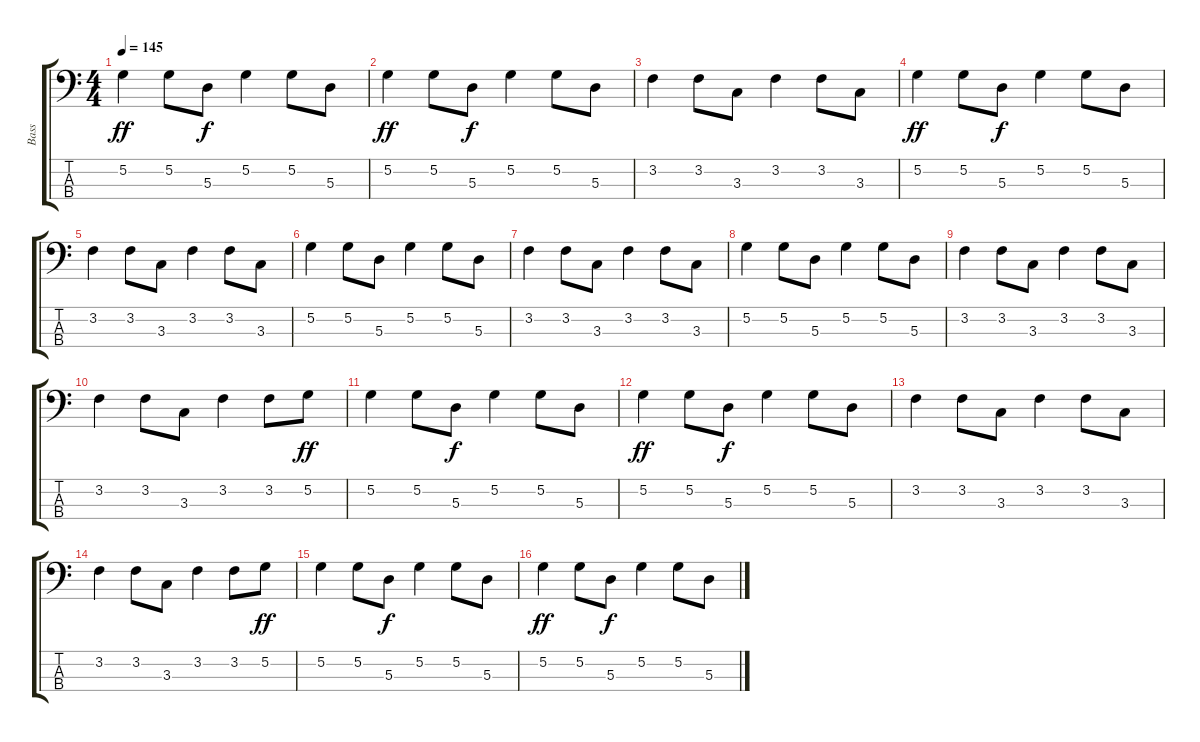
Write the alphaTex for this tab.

\track ("Bass" "Bass") {instrument electricbassfinger}
\staff {score tabs}
\tuning (G2 D2 A1 E1) {hide}
\ts (4 4)
\tempo 145
\clef f4
\ks c
5.2.4{dy ff} 5.2.8 5.3.8{dy f} 5.2.4 5.2.8 5.3.8 |
5.2.4{dy ff} 5.2.8 5.3.8{dy f} 5.2.4 5.2.8 5.3.8 |
3.2.4 3.2.8 3.3.8 3.2.4 3.2.8 3.3.8 |
5.2.4{dy ff} 5.2.8 5.3.8{dy f} 5.2.4 5.2.8 5.3.8 |
3.2.4 3.2.8 3.3.8 3.2.4 3.2.8 3.3.8 |
5.2.4 5.2.8 5.3.8 5.2.4 5.2.8 5.3.8 |
3.2.4 3.2.8 3.3.8 3.2.4 3.2.8 3.3.8 |
5.2.4 5.2.8 5.3.8 5.2.4 5.2.8 5.3.8 |
3.2.4 3.2.8 3.3.8 3.2.4 3.2.8 3.3.8 |
3.2.4 3.2.8 3.3.8 3.2.4 3.2.8 5.2.8{dy ff} |
5.2.4 5.2.8 5.3.8{dy f} 5.2.4 5.2.8 5.3.8 |
5.2.4{dy ff} 5.2.8 5.3.8{dy f} 5.2.4 5.2.8 5.3.8 |
3.2.4 3.2.8 3.3.8 3.2.4 3.2.8 3.3.8 |
3.2.4 3.2.8 3.3.8 3.2.4 3.2.8 5.2.8{dy ff} |
5.2.4 5.2.8 5.3.8{dy f} 5.2.4 5.2.8 5.3.8 |
5.2.4{dy ff} 5.2.8 5.3.8{dy f} 5.2.4 5.2.8 5.3.8
